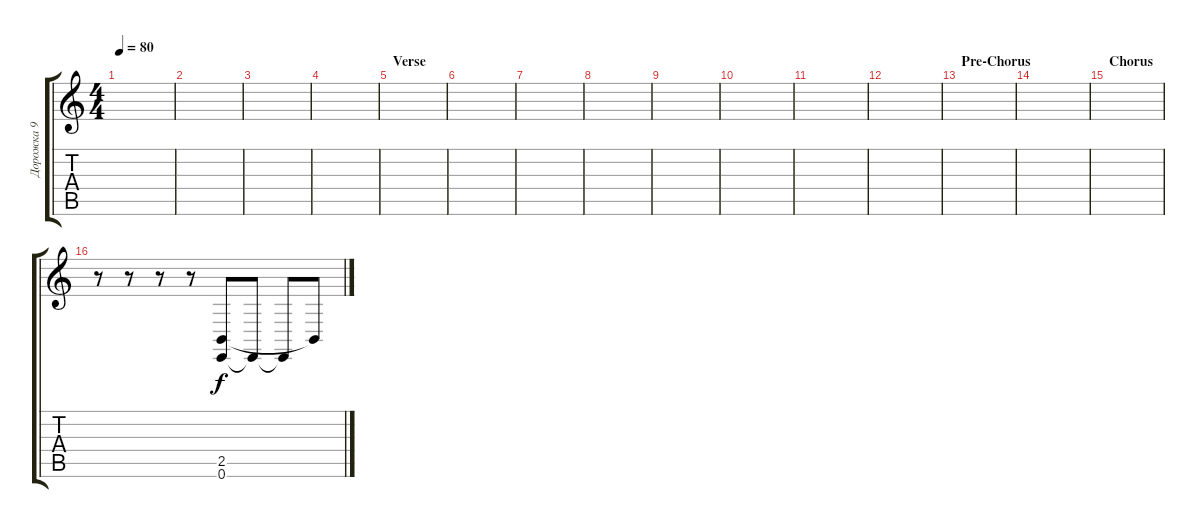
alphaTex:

\track ("Дорожка 9" "Дорожка 9") {instrument reversecymbal}
\staff {score tabs}
\tuning (E4 B3 G3 D3 A2 E2) {hide}
\ts (4 4)
\tempo 80
\clef g2
\ks c
|
|
|
|
\section ("" "Verse")
|
|
|
|
|
|
|
|
\section ("" "Pre-Chorus")
|
|
\section ("" "Chorus")
|
r.8 r.8 r.8 r.8 (2.5 0.6).8 0.6{t}.8 0.6{t}.8 2.5{t}.8
